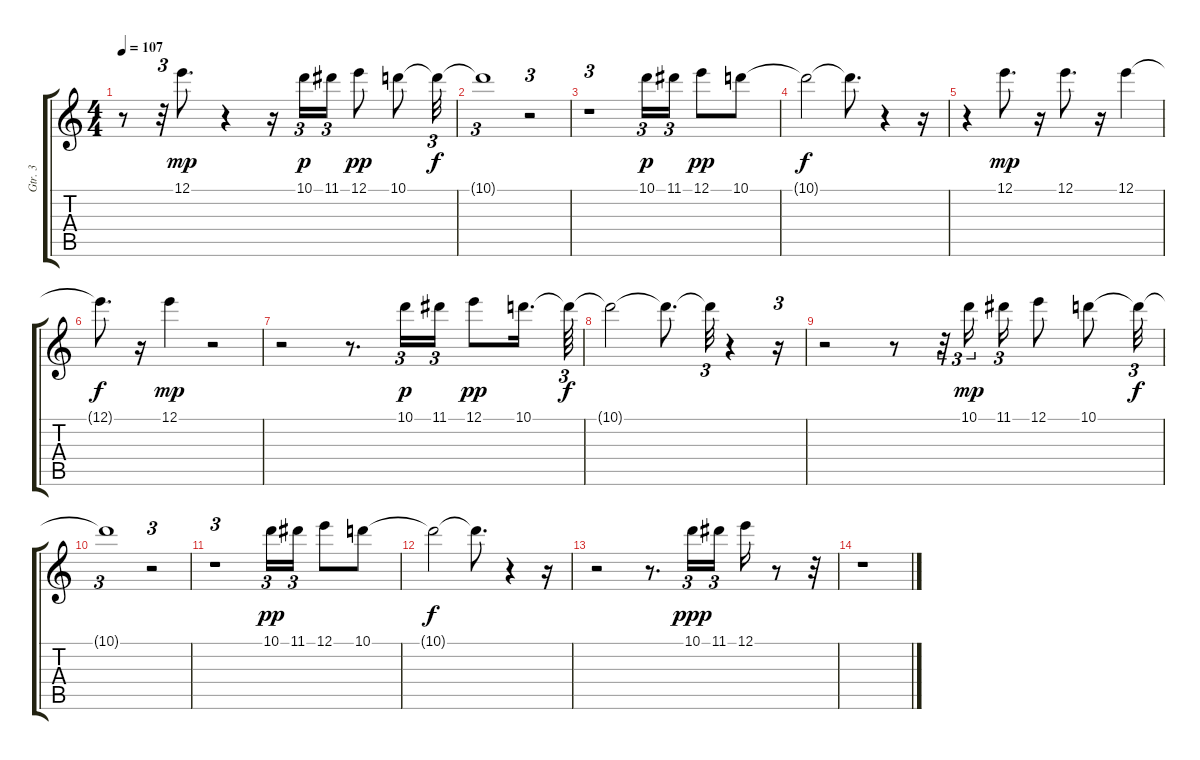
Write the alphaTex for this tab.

\track ("Gtr. 3" "Gtr. 3") {instrument electricguitarjazz}
\staff {score tabs}
\tuning (E4 B3 G3 D3 A2 E2) {hide}
\ts (4 4)
\tempo 107
\clef g2
\ks c
r.8{dy f} r.32{tu (3 2)} 12.1.8{d dy mp} r.4 r.16 10.1.16{tu (3 2) dy p} 11.1.16{tu (3 2)} 12.1.8{dy pp} 10.1.8 10.1{t}.32{tu (3 2) dy f} |
10.1{t}.1{tu (3 2)} r.2{tu (3 2)} |
r.1{tu (3 2)} 10.1.16{tu (3 2) dy p} 11.1.16{tu (3 2)} 12.1.8{dy pp} 10.1.8 |
10.1{t}.2{dy f} 10.1{t}.8{d} r.4 r.16 |
r.4 12.1.8{d dy mp} r.16 12.1.8{d} r.16 12.1.4 |
12.1{t}.8{d dy f} r.16 12.1.4{dy mp} r.2 |
r.2 r.8{d} 10.1.16{tu (3 2) dy p} 11.1.16{tu (3 2)} 12.1.8{dy pp} 10.1.16{d} 10.1{t}.64{tu (3 2) dy f} |
10.1{t}.2 10.1{t}.8{d} 10.1{t}.32{tu (3 2)} r.4 r.16{tu (3 2)} |
r.2 r.8 r.32{tu (3 2)} 10.1.16{tu (3 2) dy mp beam splitsecondary} 11.1.16{tu (3 2)} 12.1.8 10.1.8 10.1{t}.32{tu (3 2) dy f} |
10.1{t}.1{tu (3 2)} r.2{tu (3 2)} |
r.1{tu (3 2)} 10.1.16{tu (3 2) dy pp} 11.1.16{tu (3 2)} 12.1.8 10.1.8 |
10.1{t}.2{dy f} 10.1{t}.8{d} r.4 r.16 |
r.2 r.8{d} 10.1.16{tu (3 2) dy ppp} 11.1.16{tu (3 2)} 12.1.16 r.8 r.32 |
r.1
